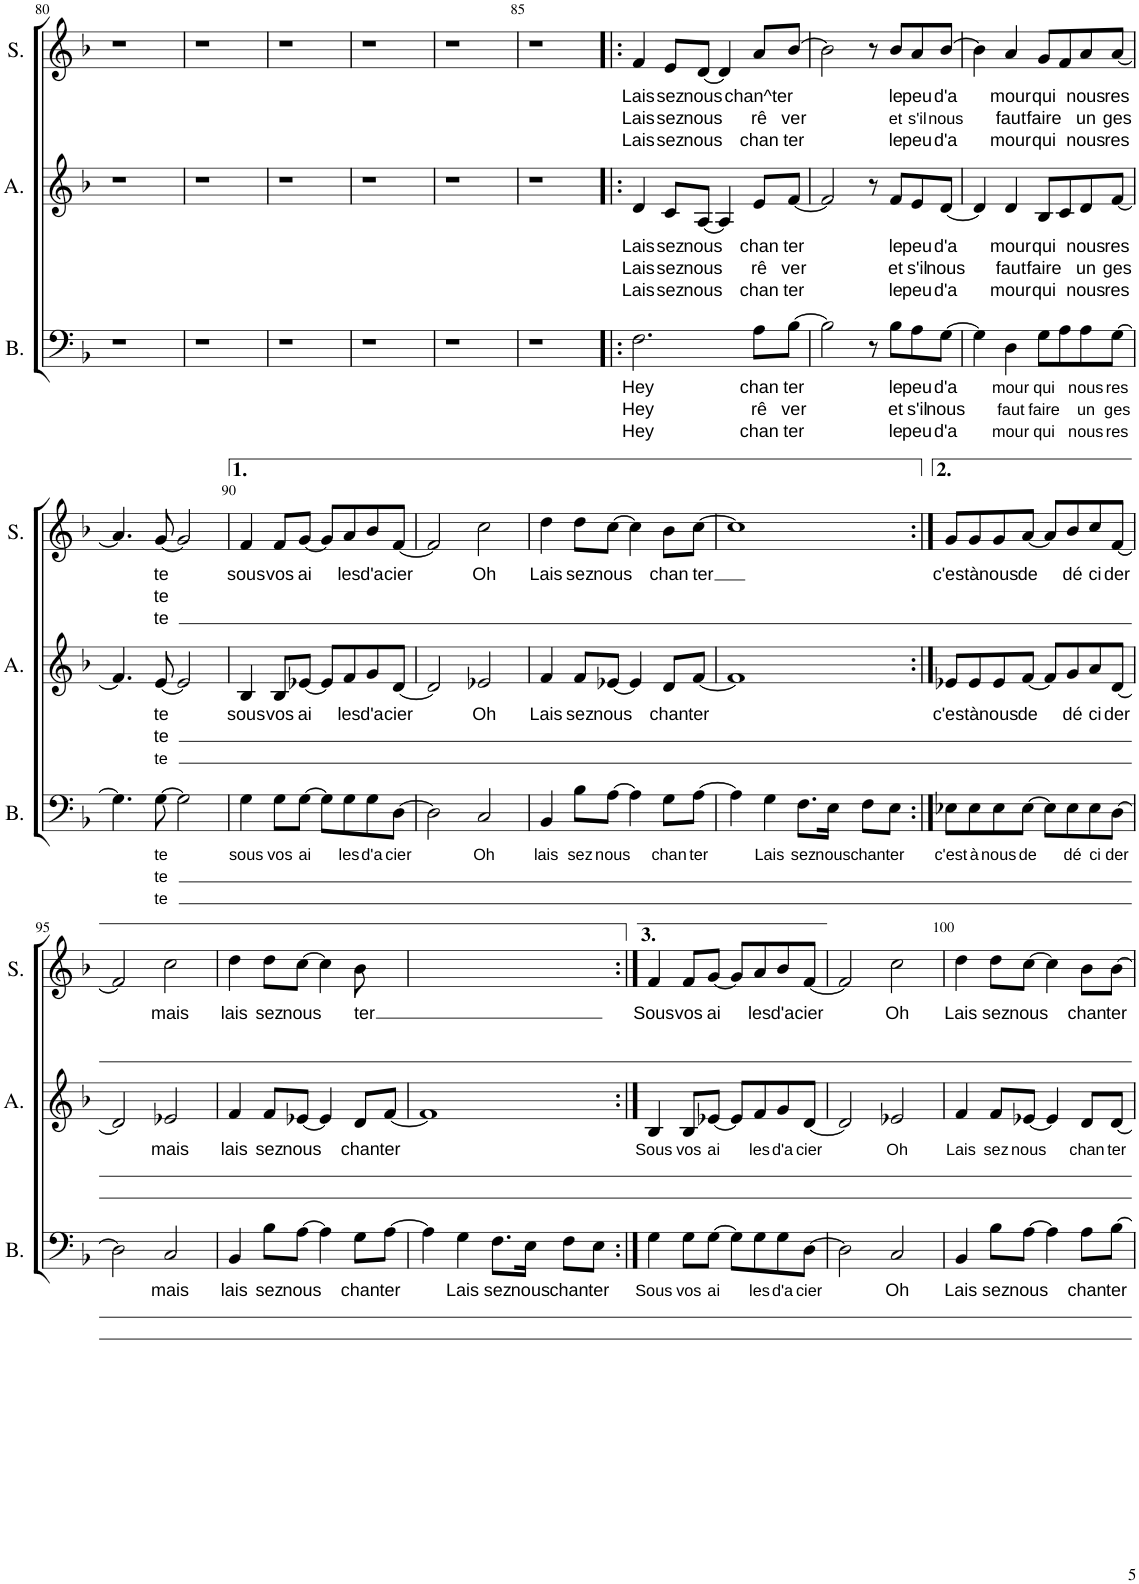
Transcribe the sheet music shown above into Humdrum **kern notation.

**kern	**text	**text	**text	**kern	**text	**text	**text	**kern	**text	**text	**text
*part3	*part3	*part3	*part3	*part2	*part2	*part2	*part2	*part1	*part1	*part1	*part1
*staff3	*staff3	*staff3	*staff3	*staff2	*staff2	*staff2	*staff2	*staff1	*staff1	*staff1	*staff1
*I"Bass	*	*	*	*I"Alto	*	*	*	*I"Soprano	*	*	*
*I'B.	*	*	*	*I'A.	*	*	*	*I'S.	*	*	*
!!LO:PB:g=z
*clefF4	*	*	*	*clefG2	*	*	*	*clefG2	*	*	*
*k[b-]	*	*	*	*k[b-]	*	*	*	*k[b-]	*	*	*
*F:	*	*	*	*F:	*	*	*	*F:	*	*	*
*M4/4	*	*	*	*M4/4	*	*	*	*M4/4	*	*	*
=80	=80	=80	=80	=80	=80	=80	=80	=80	=80	=80	=80
1r	.	.	.	1r	.	.	.	1r	.	.	.
=81	=81	=81	=81	=81	=81	=81	=81	=81	=81	=81	=81
1r	.	.	.	1r	.	.	.	1r	.	.	.
=82	=82	=82	=82	=82	=82	=82	=82	=82	=82	=82	=82
1r	.	.	.	1r	.	.	.	1r	.	.	.
=83	=83	=83	=83	=83	=83	=83	=83	=83	=83	=83	=83
1r	.	.	.	1r	.	.	.	1r	.	.	.
=84	=84	=84	=84	=84	=84	=84	=84	=84	=84	=84	=84
1r	.	.	.	1r	.	.	.	1r	.	.	.
=85	=85	=85	=85	=85	=85	=85	=85	=85	=85	=85	=85
1r	.	.	.	1r	.	.	.	1r	.	.	.
=86!|:	=86!|:	=86!|:	=86!|:	=86!|:	=86!|:	=86!|:	=86!|:	=86!|:	=86!|:	=86!|:	=86!|:
!	!LO:LY:b	!LO:LY:b	!LO:LY:b	!	!LO:LY:b	!LO:LY:b	!LO:LY:b	!	!LO:LY:b	!LO:LY:b	!LO:LY:b
2.F\	Hey	Hey	Hey	4d/	Lais	Lais	Lais	4f/	Lais	Lais	Lais
!	!	!	!	!	!LO:LY:b	!LO:LY:b	!LO:LY:b	!	!LO:LY:b	!LO:LY:b	!LO:LY:b
.	.	.	.	8c/L	sez	sez	sez	8e/L	sez	sez	sez
!	!	!	!	!	!LO:LY:b	!LO:LY:b	!LO:LY:b	!	!LO:LY:b	!LO:LY:b	!LO:LY:b
.	.	.	.	[8A/J	nous	nous	nous	[8d/J	nous	nous	nous
.	.	.	.	4A/]	.	.	.	4d/]	.	.	.
!	!LO:LY:b	!LO:LY:b	!LO:LY:b	!	!LO:LY:b	!LO:LY:b	!LO:LY:b	!	!LO:LY:b	!LO:LY:b	!LO:LY:b
8A\L	chan	rê	chan	8e/L	chan	rê	chan	8a/L	chan^ter	rê	chan
!	!LO:LY:b	!LO:LY:b	!LO:LY:b	!	!LO:LY:b	!LO:LY:b	!LO:LY:b	!	!	!LO:LY:b	!LO:LY:b
[8B-\J	ter	ver	ter	[8f/J	ter	ver	ter	[8b-/J	.	ver	ter
=87	=87	=87	=87	=87	=87	=87	=87	=87	=87	=87	=87
2B-\]	.	.	.	2f/]	.	.	.	2b-\]	.	.	.
8r	.	.	.	8r	.	.	.	8r	.	.	.
!	!LO:LY:b	!LO:LY:b	!LO:LY:b	!	!LO:LY:b	!LO:LY:b	!LO:LY:b	!	!LO:LY:b	!LO:LY:b	!LO:LY:b
8B-\L	le	et	le	8f/L	le	et	le	8b-/L	le	et	le
!	!LO:LY:b	!LO:LY:b	!LO:LY:b	!	!LO:LY:b	!LO:LY:b	!LO:LY:b	!	!LO:LY:b	!LO:LY:b	!LO:LY:b
8A\	peu	s'il	peu	8e/	peu	s'il	peu	8a/	peu	s'il	peu
!	!LO:LY:b	!LO:LY:b	!LO:LY:b	!	!LO:LY:b	!LO:LY:b	!LO:LY:b	!	!LO:LY:b	!LO:LY:b	!LO:LY:b
[8G\J	d'a	nous	d'a	[8d/J	d'a	nous	d'a	[8b-/J	d'a	nous	d'a
=88	=88	=88	=88	=88	=88	=88	=88	=88	=88	=88	=88
4G\]	.	.	.	4d/]	.	.	.	4b-\]	.	.	.
!	!LO:LY:b	!LO:LY:b	!LO:LY:b	!	!LO:LY:b	!LO:LY:b	!LO:LY:b	!	!LO:LY:b	!LO:LY:b	!LO:LY:b
4D\	mour	faut	mour	4d/	mour	faut	mour	4a/	mour	faut	mour
!	!LO:LY:b	!LO:LY:b	!LO:LY:b	!	!LO:LY:b	!LO:LY:b	!LO:LY:b	!	!LO:LY:b	!LO:LY:b	!LO:LY:b
8G\L	qui	faire	qui	8B-/L	qui	faire	qui	8g/L	qui	faire	qui
8A\	.	.	.	8c/	.	.	.	8f/	.	.	.
!	!LO:LY:b	!LO:LY:b	!LO:LY:b	!	!LO:LY:b	!LO:LY:b	!LO:LY:b	!	!LO:LY:b	!LO:LY:b	!LO:LY:b
8A\	nous	un	nous	8d/	nous	un	nous	8a/	nous	un	nous
!	!LO:LY:b	!LO:LY:b	!LO:LY:b	!	!LO:LY:b	!LO:LY:b	!LO:LY:b	!	!LO:LY:b	!LO:LY:b	!LO:LY:b
[8G\J	res	ges	res	[8f/J	res	ges	res	[8a/J	res	ges	res
!!LO:LB:g=z
=89	=89	=89	=89	=89	=89	=89	=89	=89	=89	=89	=89
4.G\]	.	.	.	4.f/]	.	.	.	4.a/]	.	.	.
!	!LO:LY:b	!LO:LY:b	!LO:LY:b	!	!LO:LY:b	!LO:LY:b	!LO:LY:b	!	!LO:LY:b	!LO:LY:b	!LO:LY:b
[8G\	te	te	te	[8e/	te	te	te	[8g/	te	te	te
2G\]	.	.	.	2e/]	.	.	.	2g/]	.	.	.
=90	=90	=90	=90	=90	=90	=90	=90	=90	=90	=90	=90
!	!LO:LY:b	!	!	!	!LO:LY:b	!	!	!	!LO:LY:b	!	!
4G\	sous	.	.	4B-/	sous	.	.	4f/	sous	.	.
!	!LO:LY:b	!	!	!	!LO:LY:b	!	!	!	!LO:LY:b	!	!
8G\L	vos	.	.	8B-/L	vos	.	.	8f/L	vos	.	.
!	!LO:LY:b	!	!	!	!LO:LY:b	!	!	!	!LO:LY:b	!	!
[8G\J	ai	.	.	[8e-X/J	ai	.	.	[8g/J	ai	.	.
8G\L]	.	.	.	8e-/L]	.	.	.	8g/L]	.	.	.
!	!LO:LY:b	!	!	!	!LO:LY:b	!	!	!	!LO:LY:b	!	!
8G\	les	.	.	8f/	les	.	.	8a/	les	.	.
!	!LO:LY:b	!	!	!	!LO:LY:b	!	!	!	!LO:LY:b	!	!
8G\	d'a	.	.	8g/	d'a	.	.	8b-/	d'a	.	.
!	!LO:LY:b	!	!	!	!LO:LY:b	!	!	!	!LO:LY:b	!	!
[8D\J	cier	.	.	[8d/J	cier	.	.	[8f/J	cier	.	.
=91	=91	=91	=91	=91	=91	=91	=91	=91	=91	=91	=91
2D\]	.	.	.	2d/]	.	.	.	2f/]	.	.	.
!	!LO:LY:b	!	!	!	!LO:LY:b	!	!	!	!LO:LY:b	!	!
2C/	Oh	.	.	2e-X/	Oh	.	.	2cc\	Oh	.	.
=92	=92	=92	=92	=92	=92	=92	=92	=92	=92	=92	=92
!	!LO:LY:b	!	!	!	!LO:LY:b	!	!	!	!LO:LY:b	!	!
4BB-/	lais	.	.	4f/	Lais	.	.	4dd\	Lais	.	.
!	!LO:LY:b	!	!	!	!LO:LY:b	!	!	!	!LO:LY:b	!	!
8B-\L	sez	.	.	8f/L	sez	.	.	8dd\L	sez	.	.
!	!LO:LY:b	!	!	!	!LO:LY:b	!	!	!	!LO:LY:b	!	!
[8A\J	nous	.	.	[8e-X/J	nous	.	.	[8cc\J	nous	.	.
4A\]	.	.	.	4e-/]	.	.	.	4cc\]	.	.	.
!	!LO:LY:b	!	!	!	!LO:LY:b	!	!	!	!LO:LY:b	!	!
8G\L	chan	.	.	8d/L	chan	.	.	8b-\L	chan	.	.
!	!LO:LY:b	!	!	!	!LO:LY:b	!	!	!	!LO:LY:b	!	!
[8A\J	ter	.	.	[8f/J	ter	.	.	[8cc\J	ter	.	.
=93	=93	=93	=93	=93	=93	=93	=93	=93	=93	=93	=93
4A\]	.	.	.	1f]	.	.	.	1cc]	.	.	.
!	!LO:LY:b	!	!	!	!	!	!	!	!	!	!
4G\	Lais	.	.	.	.	.	.	.	.	.	.
!	!LO:LY:b	!	!	!	!	!	!	!	!	!	!
8.F\L	sez	.	.	.	.	.	.	.	.	.	.
!	!LO:LY:b	!	!	!	!	!	!	!	!	!	!
16E\Jk	nous	.	.	.	.	.	.	.	.	.	.
!	!LO:LY:b	!	!	!	!	!	!	!	!	!	!
8F\L	chan	.	.	.	.	.	.	.	.	.	.
!	!LO:LY:b	!	!	!	!	!	!	!	!	!	!
8E\J	ter	.	.	.	.	.	.	.	.	.	.
=94:|!	=94:|!	=94:|!	=94:|!	=94:|!	=94:|!	=94:|!	=94:|!	=94:|!	=94:|!	=94:|!	=94:|!
!	!LO:LY:b	!	!	!	!LO:LY:b	!	!	!	!LO:LY:b	!	!
8E-X\L	c'est	.	.	8e-X/L	c'est	.	.	8g/L	c'est	.	.
!	!LO:LY:b	!	!	!	!LO:LY:b	!	!	!	!LO:LY:b	!	!
8E-\	à	.	.	8e-/	à	.	.	8g/	à	.	.
!	!LO:LY:b	!	!	!	!LO:LY:b	!	!	!	!LO:LY:b	!	!
8E-\	nous	.	.	8e-/	nous	.	.	8g/	nous	.	.
!	!LO:LY:b	!	!	!	!LO:LY:b	!	!	!	!LO:LY:b	!	!
[8E-\J	de	.	.	[8f/J	de	.	.	[8a/J	de	.	.
8E-\L]	.	.	.	8f/L]	.	.	.	8a/L]	.	.	.
!	!LO:LY:b	!	!	!	!LO:LY:b	!	!	!	!LO:LY:b	!	!
8E-\	dé	.	.	8g/	dé	.	.	8b-/	dé	.	.
!	!LO:LY:b	!	!	!	!LO:LY:b	!	!	!	!LO:LY:b	!	!
8E-\	ci	.	.	8a/	ci	.	.	8cc/	ci	.	.
!	!LO:LY:b	!	!	!	!LO:LY:b	!	!	!	!LO:LY:b	!	!
[8D\J	der	.	.	[8d/J	der	.	.	[8f/J	der	.	.
!!LO:LB:g=z
=95	=95	=95	=95	=95	=95	=95	=95	=95	=95	=95	=95
2D\]	.	.	.	2d/]	.	.	.	2f/]	.	.	.
!	!LO:LY:b	!	!	!	!LO:LY:b	!	!	!	!LO:LY:b	!	!
2C/	mais	.	.	2e-X/	mais	.	.	2cc\	mais	.	.
=96	=96	=96	=96	=96	=96	=96	=96	=96	=96	=96	=96
!	!LO:LY:b	!	!	!	!LO:LY:b	!	!	!	!LO:LY:b	!	!
4BB-/	lais	.	.	4f/	lais	.	.	4dd\	lais	.	.
!	!LO:LY:b	!	!	!	!LO:LY:b	!	!	!	!LO:LY:b	!	!
8B-\L	sez	.	.	8f/L	sez	.	.	8dd\L	sez	.	.
!	!LO:LY:b	!	!	!	!LO:LY:b	!	!	!	!LO:LY:b	!	!
[8A\J	nous	.	.	[8e-X/J	nous	.	.	[8cc\J	nous	.	.
4A\]	.	.	.	4e-/]	.	.	.	4cc\]	.	.	.
!	!LO:LY:b	!	!	!	!LO:LY:b	!	!	!	!LO:LY:b	!	!
8G\L	chan	.	.	8d/L	chan	.	.	8b-\	ter	.	.
!	!LO:LY:b	!	!	!	!LO:LY:b	!	!	!	!	!	!
[8A\J	ter	.	.	[8f/J	ter	.	.	8ryy	.	.	.
=97	=97	=97	=97	=97	=97	=97	=97	=97	=97	=97	=97
4A\]	.	.	.	1f]	.	.	.	1ryy	.	.	.
!	!LO:LY:b	!	!	!	!	!	!	!	!	!	!
4G\	Lais	.	.	.	.	.	.	.	.	.	.
!	!LO:LY:b	!	!	!	!	!	!	!	!	!	!
8.F\L	sez	.	.	.	.	.	.	.	.	.	.
!	!LO:LY:b	!	!	!	!	!	!	!	!	!	!
16E\Jk	nous	.	.	.	.	.	.	.	.	.	.
!	!LO:LY:b	!	!	!	!	!	!	!	!	!	!
8F\L	chan	.	.	.	.	.	.	.	.	.	.
!	!LO:LY:b	!	!	!	!	!	!	!	!	!	!
8E\J	ter	.	.	.	.	.	.	.	.	.	.
=98:|!	=98:|!	=98:|!	=98:|!	=98:|!	=98:|!	=98:|!	=98:|!	=98:|!	=98:|!	=98:|!	=98:|!
!	!LO:LY:b	!	!	!	!LO:LY:b	!	!	!	!LO:LY:b	!	!
4G\	Sous	.	.	4B-/	Sous	.	.	4f/	Sous	.	.
!	!LO:LY:b	!	!	!	!LO:LY:b	!	!	!	!LO:LY:b	!	!
8G\L	vos	.	.	8B-/L	vos	.	.	8f/L	vos	.	.
!	!LO:LY:b	!	!	!	!LO:LY:b	!	!	!	!LO:LY:b	!	!
[8G\J	ai	.	.	[8e-X/J	ai	.	.	[8g/J	ai	.	.
8G\L]	.	.	.	8e-/L]	.	.	.	8g/L]	.	.	.
!	!LO:LY:b	!	!	!	!LO:LY:b	!	!	!	!LO:LY:b	!	!
8G\	les	.	.	8f/	les	.	.	8a/	les	.	.
!	!LO:LY:b	!	!	!	!LO:LY:b	!	!	!	!LO:LY:b	!	!
8G\	d'a	.	.	8g/	d'a	.	.	8b-/	d'a	.	.
!	!LO:LY:b	!	!	!	!LO:LY:b	!	!	!	!LO:LY:b	!	!
[8D\J	cier	.	.	[8d/J	cier	.	.	[8f/J	cier	.	.
=99	=99	=99	=99	=99	=99	=99	=99	=99	=99	=99	=99
2D\]	.	.	.	2d/]	.	.	.	2f/]	.	.	.
!	!LO:LY:b	!	!	!	!LO:LY:b	!	!	!	!LO:LY:b	!	!
2C/	Oh	.	.	2e-X/	Oh	.	.	2cc\	Oh	.	.
=100	=100	=100	=100	=100	=100	=100	=100	=100	=100	=100	=100
!	!LO:LY:b	!	!	!	!LO:LY:b	!	!	!	!LO:LY:b	!	!
4BB-/	Lais	.	.	4f/	Lais	.	.	4dd\	Lais	.	.
!	!LO:LY:b	!	!	!	!LO:LY:b	!	!	!	!LO:LY:b	!	!
8B-\L	sez	.	.	8f/L	sez	.	.	8dd\L	sez	.	.
!	!LO:LY:b	!	!	!	!LO:LY:b	!	!	!	!LO:LY:b	!	!
[8A\J	nous	.	.	[8e-X/J	nous	.	.	[8cc\J	nous	.	.
4A\]	.	.	.	4e-/]	.	.	.	4cc\]	.	.	.
!	!LO:LY:b	!	!	!	!LO:LY:b	!	!	!	!LO:LY:b	!	!
8A\L	chan	.	.	8d/L	chan	.	.	8b-\L	chan	.	.
!	!LO:LY:b	!	!	!	!LO:LY:b	!	!	!	!LO:LY:b	!	!
[8B-\J	ter	.	.	[8d/J	ter	.	.	[8b-\J	ter	.	.
=	=	=	=	=	=	=	=	=	=	=	=
*-	*-	*-	*-	*-	*-	*-	*-	*-	*-	*-	*-
